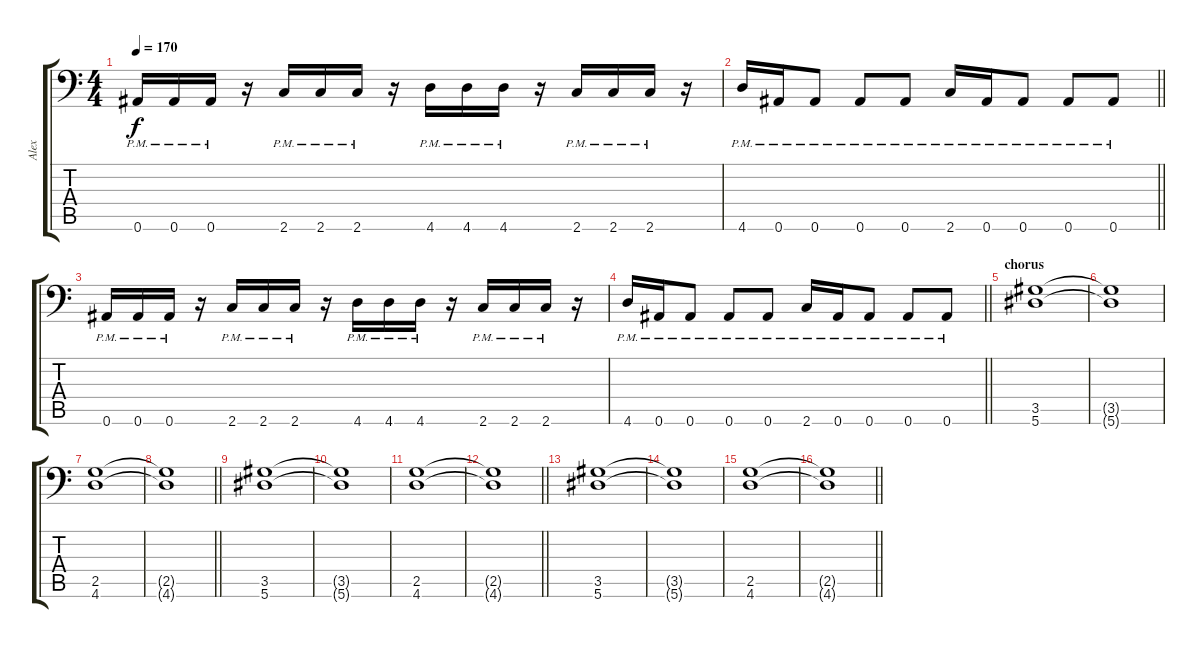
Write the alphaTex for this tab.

\track ("Alex" "Alex") {instrument distortionguitar}
\staff {score tabs}
\tuning (C4 G3 Eb3 Bb2 F2 Bb1) {hide}
\ts (4 4)
\tempo 170
\clef f4
\ks c
0.6{pm}.16{dy f} 0.6{pm}.16 0.6{pm}.16 r.16 2.6{pm}.16 2.6{pm}.16 2.6{pm}.16 r.16 4.6{pm}.16 4.6{pm}.16 4.6{pm}.16 r.16 2.6{pm}.16 2.6{pm}.16 2.6{pm}.16 r.16 |
\barLineRight lightlight
4.6{pm}.16 0.6{pm}.16 0.6{pm}.8 0.6{pm}.8 0.6{pm}.8 2.6{pm}.16 0.6{pm}.16 0.6{pm}.8 0.6{pm}.8 0.6{pm}.8 |
0.6{pm}.16 0.6{pm}.16 0.6{pm}.16 r.16 2.6{pm}.16 2.6{pm}.16 2.6{pm}.16 r.16 4.6{pm}.16 4.6{pm}.16 4.6{pm}.16 r.16 2.6{pm}.16 2.6{pm}.16 2.6{pm}.16 r.16 |
\barLineRight lightlight
4.6{pm}.16 0.6{pm}.16 0.6{pm}.8 0.6{pm}.8 0.6{pm}.8 2.6{pm}.16 0.6{pm}.16 0.6{pm}.8 0.6{pm}.8 0.6{pm}.8 |
\section ("" "chorus")
(3.5 5.6).1 |
(3.5{t} 5.6{t}).1 |
(2.5 4.6).1 |
\barLineRight lightlight
(2.5{t} 4.6{t}).1 |
(3.5 5.6).1 |
(3.5{t} 5.6{t}).1 |
(2.5 4.6).1 |
\barLineRight lightlight
(2.5{t} 4.6{t}).1 |
(3.5 5.6).1 |
(3.5{t} 5.6{t}).1 |
(2.5 4.6).1 |
\barLineRight lightlight
(2.5{t} 4.6{t}).1
